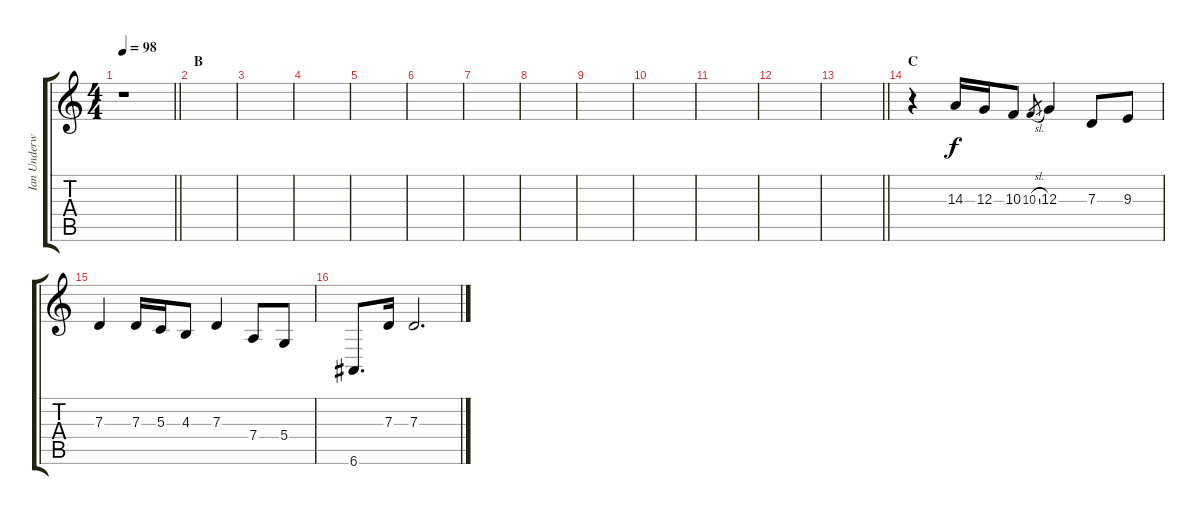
\track ("Ian Underwood" "Ian Underw") {instrument baritonesax}
\staff {score tabs}
\tuning (E4 B3 G3 D3 A2 E2) {hide}
\ts (4 4)
\tempo 98
\clef g2
\barLineRight lightlight
\ks c
r.1{dy f} |
\section ("" "B")
|
|
|
|
|
|
|
|
|
|
|
\barLineRight lightlight
|
\section ("" "C")
r.4 14.3.16 12.3.16 10.3.8 10.3{sl}.8{gr} 12.3.4 7.3.8 9.3.8 |
7.3.4 7.3.16 5.3.16 4.3.8 7.3.4 7.4.8 5.4.8 |
6.6.8{d} 7.3.16 7.3.2{d}
